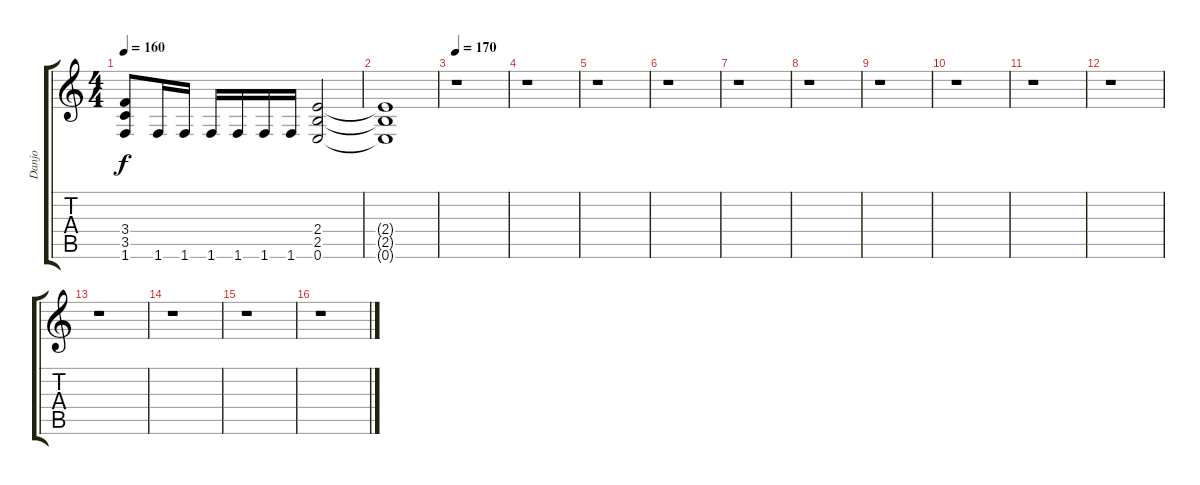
\track ("Danjo" "Danjo") {instrument distortionguitar}
\staff {score tabs}
\tuning (E4 B3 G3 D3 A2 E2) {hide}
\ts (4 4)
\tempo 160
\clef g2
\ks c
(3.4 3.5 1.6).8{dy f} 1.6.16 1.6.16 1.6.16 1.6.16 1.6.16 1.6.16 (2.4 2.5 0.6).2 |
(2.4{t} 2.5{t} 0.6{t}).1 |
\tempo 170
r.1 |
r.1 |
r.1 |
r.1 |
r.1 |
r.1 |
r.1 |
r.1 |
r.1 |
r.1 |
r.1 |
r.1 |
r.1 |
r.1
